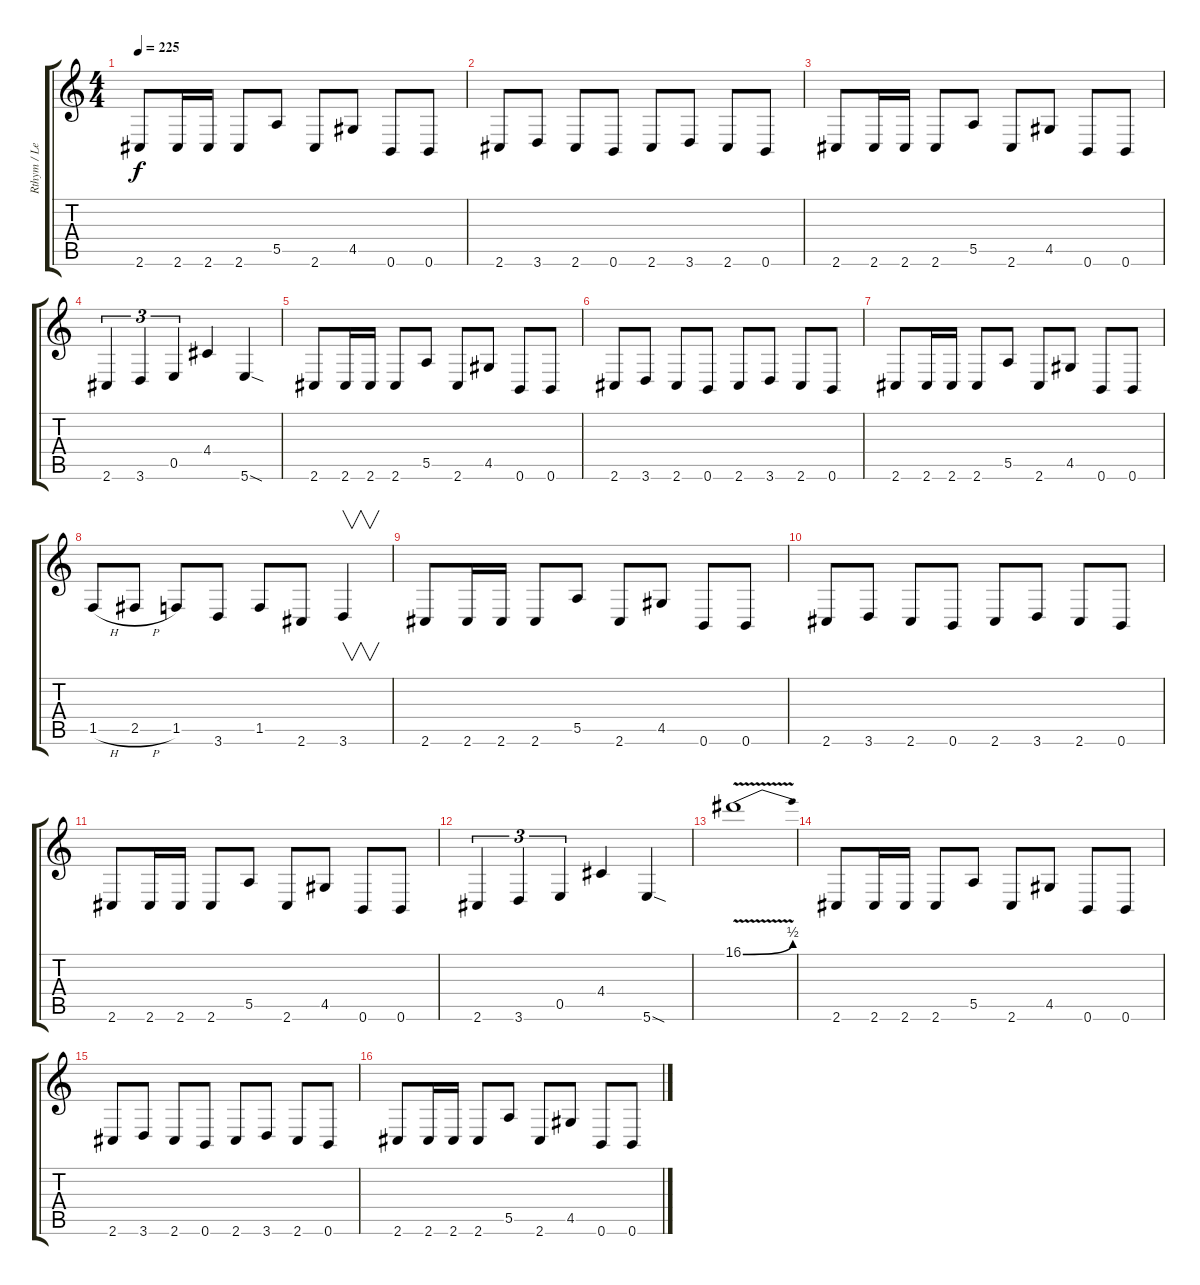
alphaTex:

\track ("Rthym / Lead 1" "Rthym / Le") {instrument distortionguitar}
\staff {score tabs}
\tuning (B3 Gb3 D3 A2 E2 B1) {hide}
\ts (4 4)
\tempo 225
\clef g2
\ks c
2.6.8{dy f} 2.6.16 2.6.16 2.6.8 5.5.8 2.6.8 4.5.8 0.6.8 0.6.8 |
2.6.8 3.6.8 2.6.8 0.6.8 2.6.8 3.6.8 2.6.8 0.6.8 |
2.6.8 2.6.16 2.6.16 2.6.8 5.5.8 2.6.8 4.5.8 0.6.8 0.6.8 |
2.6.4{tu (3 2)} 3.6.4{tu (3 2)} 0.5.4{tu (3 2)} 4.4.4 5.6{sod}.4 |
2.6.8 2.6.16 2.6.16 2.6.8 5.5.8 2.6.8 4.5.8 0.6.8 0.6.8 |
2.6.8 3.6.8 2.6.8 0.6.8 2.6.8 3.6.8 2.6.8 0.6.8 |
2.6.8 2.6.16 2.6.16 2.6.8 5.5.8 2.6.8 4.5.8 0.6.8 0.6.8 |
1.5{h}.8 2.5{h}.8 1.5.8 3.6.8 1.5.8 2.6.8 3.6.4{v} |
2.6.8 2.6.16 2.6.16 2.6.8 5.5.8 2.6.8 4.5.8 0.6.8 0.6.8 |
2.6.8 3.6.8 2.6.8 0.6.8 2.6.8 3.6.8 2.6.8 0.6.8 |
2.6.8 2.6.16 2.6.16 2.6.8 5.5.8 2.6.8 4.5.8 0.6.8 0.6.8 |
2.6.4{tu (3 2)} 3.6.4{tu (3 2)} 0.5.4{tu (3 2)} 4.4.4 5.6{sod}.4 |
16.1{be (bend 0 0 60 2) v}.1{volume 9 balance 16} |
2.6.8{volume 16 balance 1} 2.6.16 2.6.16 2.6.8 5.5.8 2.6.8 4.5.8 0.6.8 0.6.8 |
2.6.8 3.6.8 2.6.8 0.6.8 2.6.8 3.6.8 2.6.8 0.6.8 |
2.6.8 2.6.16 2.6.16 2.6.8 5.5.8 2.6.8 4.5.8 0.6.8 0.6.8
